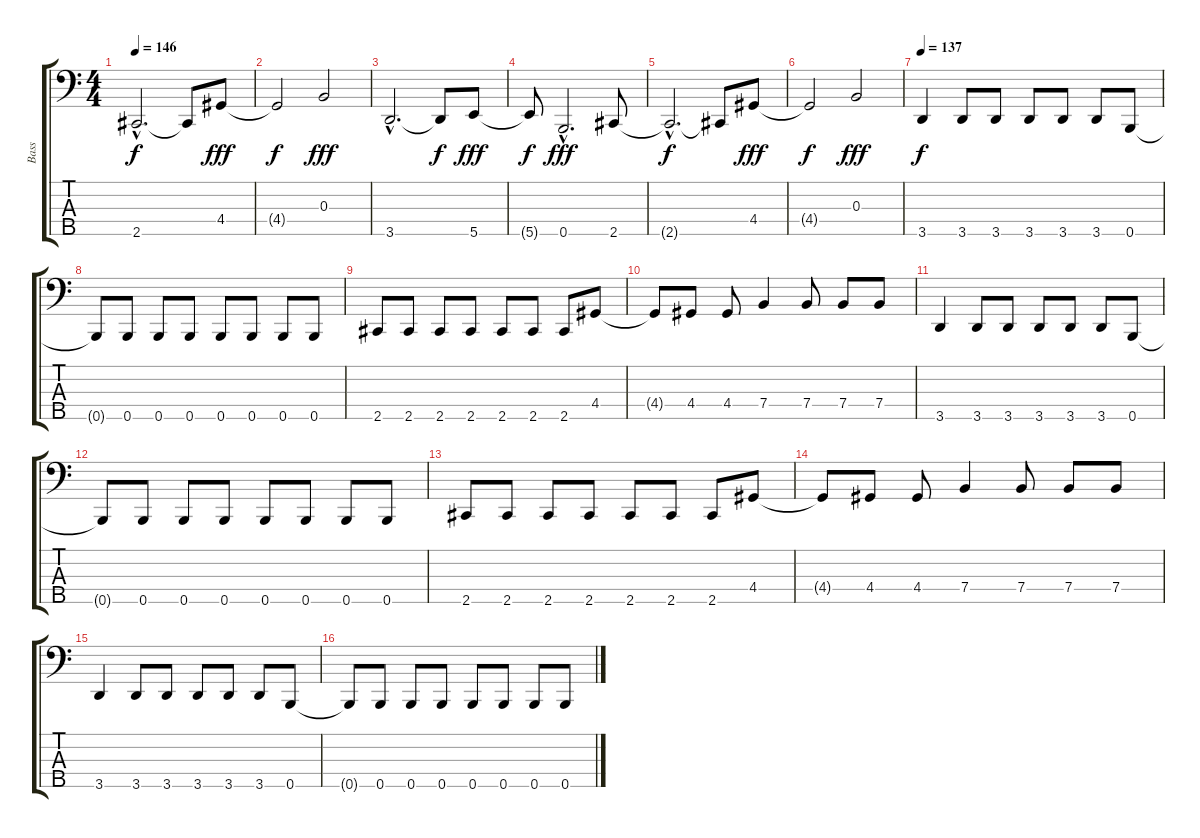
\track ("Bass" "Bass") {instrument electricbassfinger}
\staff {score tabs}
\tuning (A2 E2 B1 E1 B0) {hide}
\ts (4 4)
\tempo 146
\clef f4
\ks c
2.5{hac t}.2{d dy f} 2.5{t}.8 4.4.8{dy fff} |
4.4{t}.2{dy f} 0.3.2{dy fff} |
3.5{hac}.2{d} 3.5{t}.8{dy f} 5.5.8{dy fff} |
5.5{t}.8{dy f} 0.5{hac}.2{d dy fff} 2.5.8 |
2.5{hac t}.2{d dy f} 2.5{t}.8 4.4.8{dy fff} |
4.4{t}.2{dy f} 0.3.2{dy fff} |
\tempo 137
3.5.4{dy f} 3.5.8 3.5.8 3.5.8 3.5.8 3.5.8 0.5.8 |
0.5{t}.8 0.5.8 0.5.8 0.5.8 0.5.8 0.5.8 0.5.8 0.5.8 |
2.5.8 2.5.8 2.5.8 2.5.8 2.5.8 2.5.8 2.5.8 4.4.8 |
4.4{t}.8 4.4.8 4.4.8 7.4.4 7.4.8 7.4.8 7.4.8 |
3.5.4 3.5.8 3.5.8 3.5.8 3.5.8 3.5.8 0.5.8 |
0.5{t}.8 0.5.8 0.5.8 0.5.8 0.5.8 0.5.8 0.5.8 0.5.8 |
2.5.8 2.5.8 2.5.8 2.5.8 2.5.8 2.5.8 2.5.8 4.4.8 |
4.4{t}.8 4.4.8 4.4.8 7.4.4 7.4.8 7.4.8 7.4.8 |
3.5.4 3.5.8 3.5.8 3.5.8 3.5.8 3.5.8 0.5.8 |
0.5{t}.8 0.5.8 0.5.8 0.5.8 0.5.8 0.5.8 0.5.8 0.5.8
